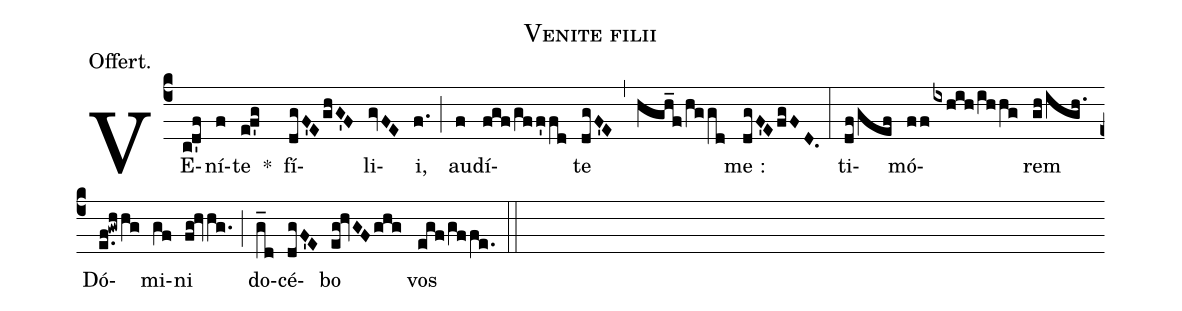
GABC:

name:Venite filii;
annotation:Offert.;
mode:4;
office-part:Offertory;
%%
(c4) VE(c!d'f)ní(f)te(e!f'g) *()
fí(dgF'E!/ghG'F)li(gvFE)i,(f.) (;)
au(f)dí(fgf!/gff'fd)te(dgF'E) (,)
(hgh_f!/hggd) me :(dgF'EfgFD.) (:)
ti(df!/gef)mó(ff!/ixhih!/ihhg)rem(gh!/igh.) Dó(e.f!gwhhg)mi(gf)ni(fg!hvhg.) (;)
do(g_d)cé(dgF'E)bo(eg!hvGF!/ghg) vos(egf!/gffe.) (::)
